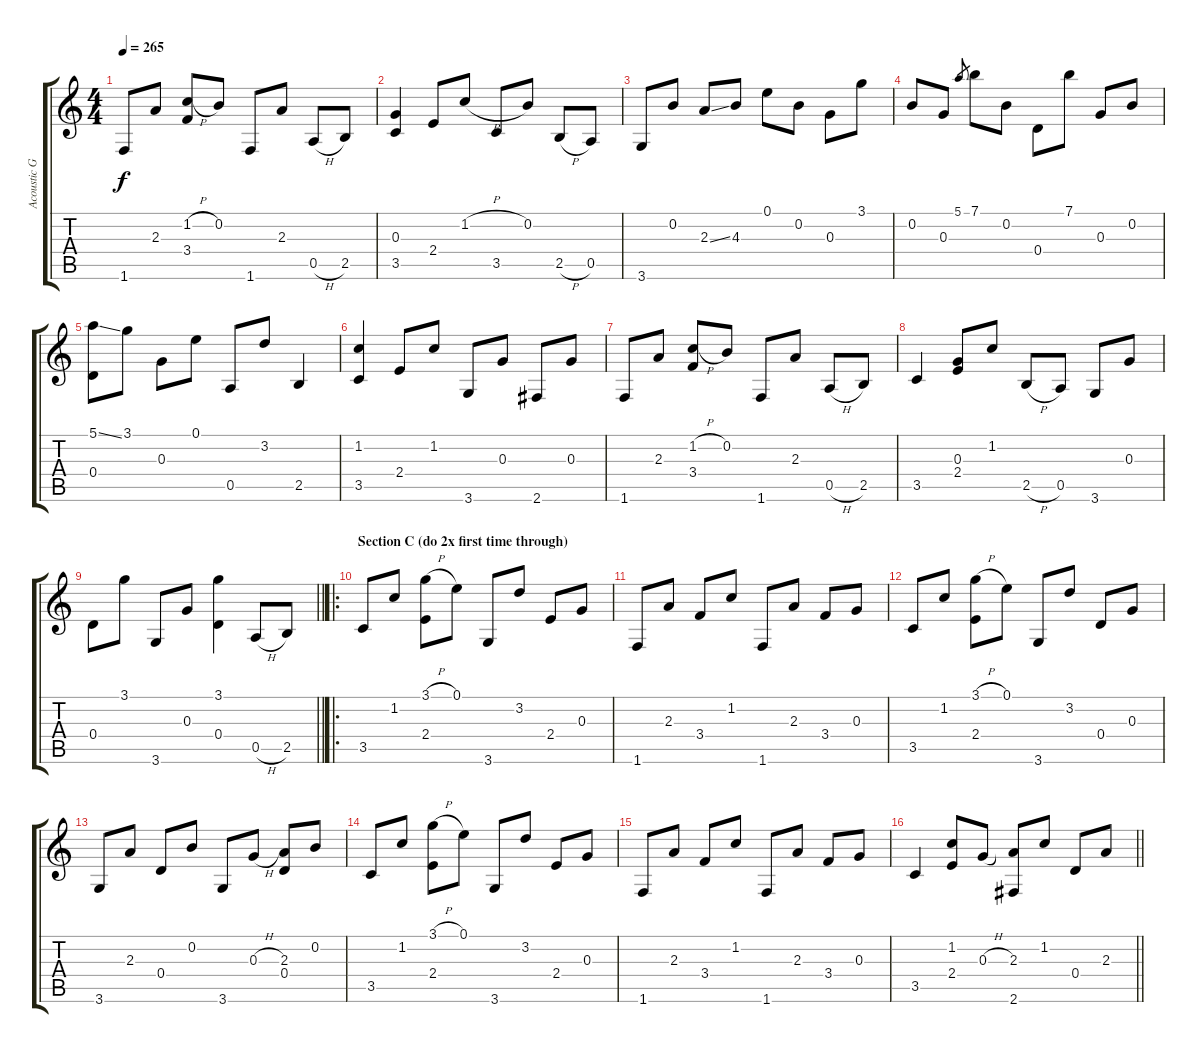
\track ("Acoustic Guitar" "Acoustic G") {instrument acousticguitarsteel}
\staff {score tabs}
\tuning (E4 B3 G3 D3 A2 E2) {hide}
\ts (4 4)
\tempo 265
\clef g2
\ks c
1.6.8{dy f} 2.3.8 (1.2{h} 3.4).8 0.2.8 1.6.8 2.3.8 0.5{h}.8 2.5.8 |
(0.3 3.5).4 2.4.8 1.2{h}.8 3.5.8 0.2.8 2.5{h}.8 0.5.8 |
3.6.8 0.2.8 2.3{ss}.8 4.3.8 0.1.8 0.2.8 0.3.8 3.1.8 |
0.2.8 0.3.8 5.1.8{gr} 7.1.8 0.2.8 0.4.8 7.1.8 0.3.8 0.2.8 |
(5.1{ss} 0.4).8 3.1.8 0.3.8 0.1.8 0.5.8 3.2.8 2.5.4 |
(1.2 3.5).4 2.4.8 1.2.8 3.6.8 0.3.8 2.6.8 0.3.8 |
1.6.8 2.3.8 (1.2{h} 3.4).8 0.2.8 1.6.8 2.3.8 0.5{h}.8 2.5.8 |
3.5.4 (0.3 2.4).8 1.2.8 2.5{h}.8 0.5.8 3.6.8 0.3.8 |
\barLineRight lightlight
0.4.8 3.1.8 3.6.8 0.3.8 (3.1 0.4).4 0.5{h}.8 2.5.8 |
\ro
\section ("" "Section C (do 2x first time through)")
3.5.8 1.2.8 (3.1{h} 2.4).8 0.1.8 3.6.8 3.2.8 2.4.8 0.3.8 |
1.6.8 2.3.8 3.4.8 1.2.8 1.6.8 2.3.8 3.4.8 0.3.8 |
3.5.8 1.2.8 (3.1{h} 2.4).8 0.1.8 3.6.8 3.2.8 0.4.8 0.3.8 |
3.6.8 2.3.8 0.4.8 0.2.8 3.6.8 0.3{h}.8 (2.3 0.4).8 0.2.8 |
3.5.8 1.2.8 (3.1{h} 2.4).8 0.1.8 3.6.8 3.2.8 2.4.8 0.3.8 |
1.6.8 2.3.8 3.4.8 1.2.8 1.6.8 2.3.8 3.4.8 0.3.8 |
\barLineRight lightlight
3.5.4 (1.2 2.4).8 0.3{h}.8 (2.3 2.6).8 1.2.8 0.4.8 2.3.8
